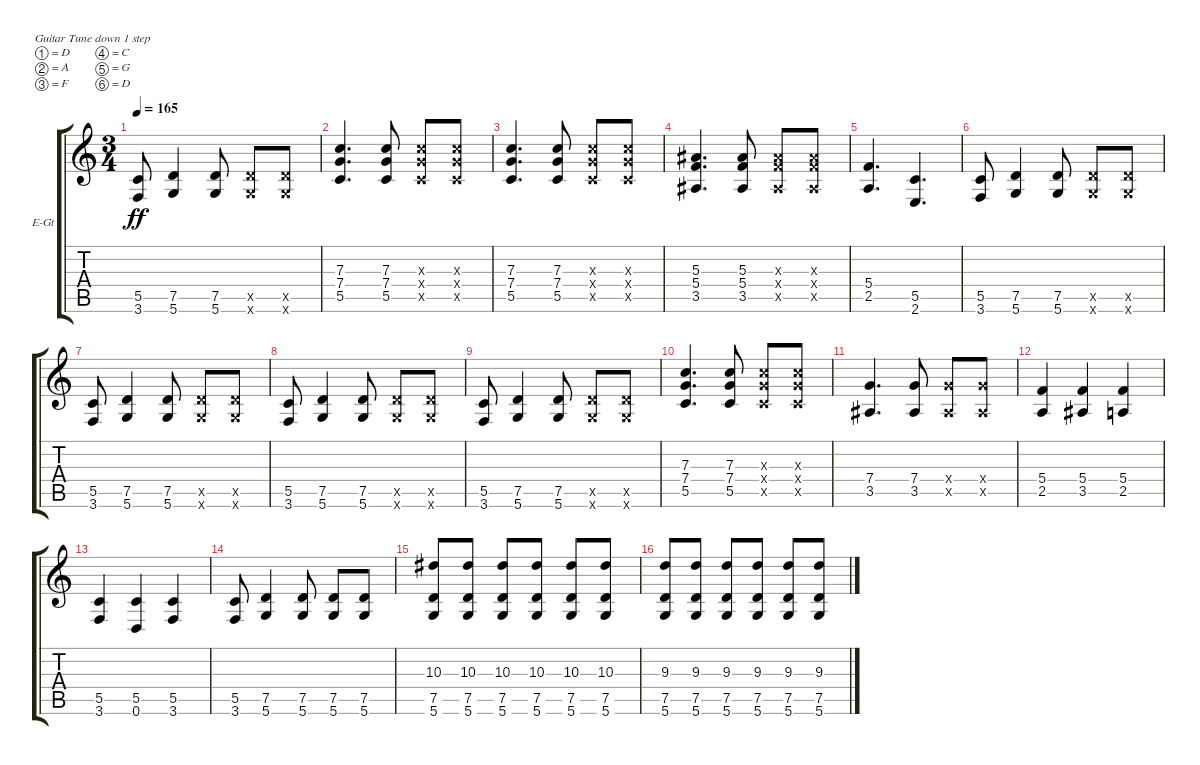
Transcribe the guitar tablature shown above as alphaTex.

\bracketExtendMode groupsimilarinstruments
\firstSystemTrackNameOrientation horizontal
\otherSystemsTrackNameOrientation horizontal
\track ("Kaleb - Rhythm" "E-Gt") {instrument distortionguitar}
\staff {score tabs}
\tuning (D4 A3 F3 C3 G2 D2)
\ts (3 4)
\tempo 165
\clef g2
\ks c
(3.6 5.5).8{dy ff} (5.6 7.5).4 (5.6 7.5).8 (5.6{x} 7.5{x}).8 (5.6{x} 7.5{x}).8 |
(5.5 7.4 7.3).4{d} (5.5 7.4 7.3).8 (5.5{x} 7.4{x} 7.3{x}).8 (5.5{x} 7.4{x} 7.3{x}).8 |
(5.5 7.4 7.3).4{d} (5.5 7.4 7.3).8 (5.5{x} 7.4{x} 7.3{x}).8 (5.5{x} 7.4{x} 7.3{x}).8 |
(3.5 5.4 5.3).4{d} (3.5 5.4 5.3).8 (3.5{x} 5.4{x} 5.3{x}).8 (3.5{x} 5.4{x} 5.3{x}).8 |
(2.5 5.4).4{d} (2.6 5.5).4{d} |
(3.6 5.5).8 (5.6 7.5).4 (5.6 7.5).8 (5.6{x} 7.5{x}).8 (5.6{x} 7.5{x}).8 |
(3.6 5.5).8 (5.6 7.5).4 (5.6 7.5).8 (5.6{x} 7.5{x}).8 (5.6{x} 7.5{x}).8 |
(3.6 5.5).8 (5.6 7.5).4 (5.6 7.5).8 (5.6{x} 7.5{x}).8 (5.6{x} 7.5{x}).8 |
(3.6 5.5).8 (5.6 7.5).4 (5.6 7.5).8 (5.6{x} 7.5{x}).8 (5.6{x} 7.5{x}).8 |
(5.5 7.4 7.3).4{d} (5.5 7.4 7.3).8 (5.5{x} 7.4{x} 7.3{x}).8 (5.5{x} 7.4{x} 7.3{x}).8 |
(3.5 7.4).4{d} (3.5 7.4).8 (3.5{x} 7.4{x}).8 (3.5{x} 7.4{x}).8 |
(2.5 5.4).4 (3.5 5.4).4 (2.5 5.4).4 |
(3.6 5.5).4 (0.6 5.5).4 (3.6 5.5).4 |
(3.6 5.5).8 (5.6 7.5).4 (5.6 7.5).8 (5.6 7.5).8 (5.6 7.5).8 |
(5.6 7.5 10.3).8 (5.6 7.5 10.3).8 (5.6 7.5 10.3).8 (5.6 7.5 10.3).8 (5.6 7.5 10.3).8 (5.6 7.5 10.3).8 |
(5.6 7.5 9.3).8 (5.6 7.5 9.3).8 (5.6 7.5 9.3).8 (5.6 7.5 9.3).8 (5.6 7.5 9.3).8 (5.6 7.5 9.3).8
